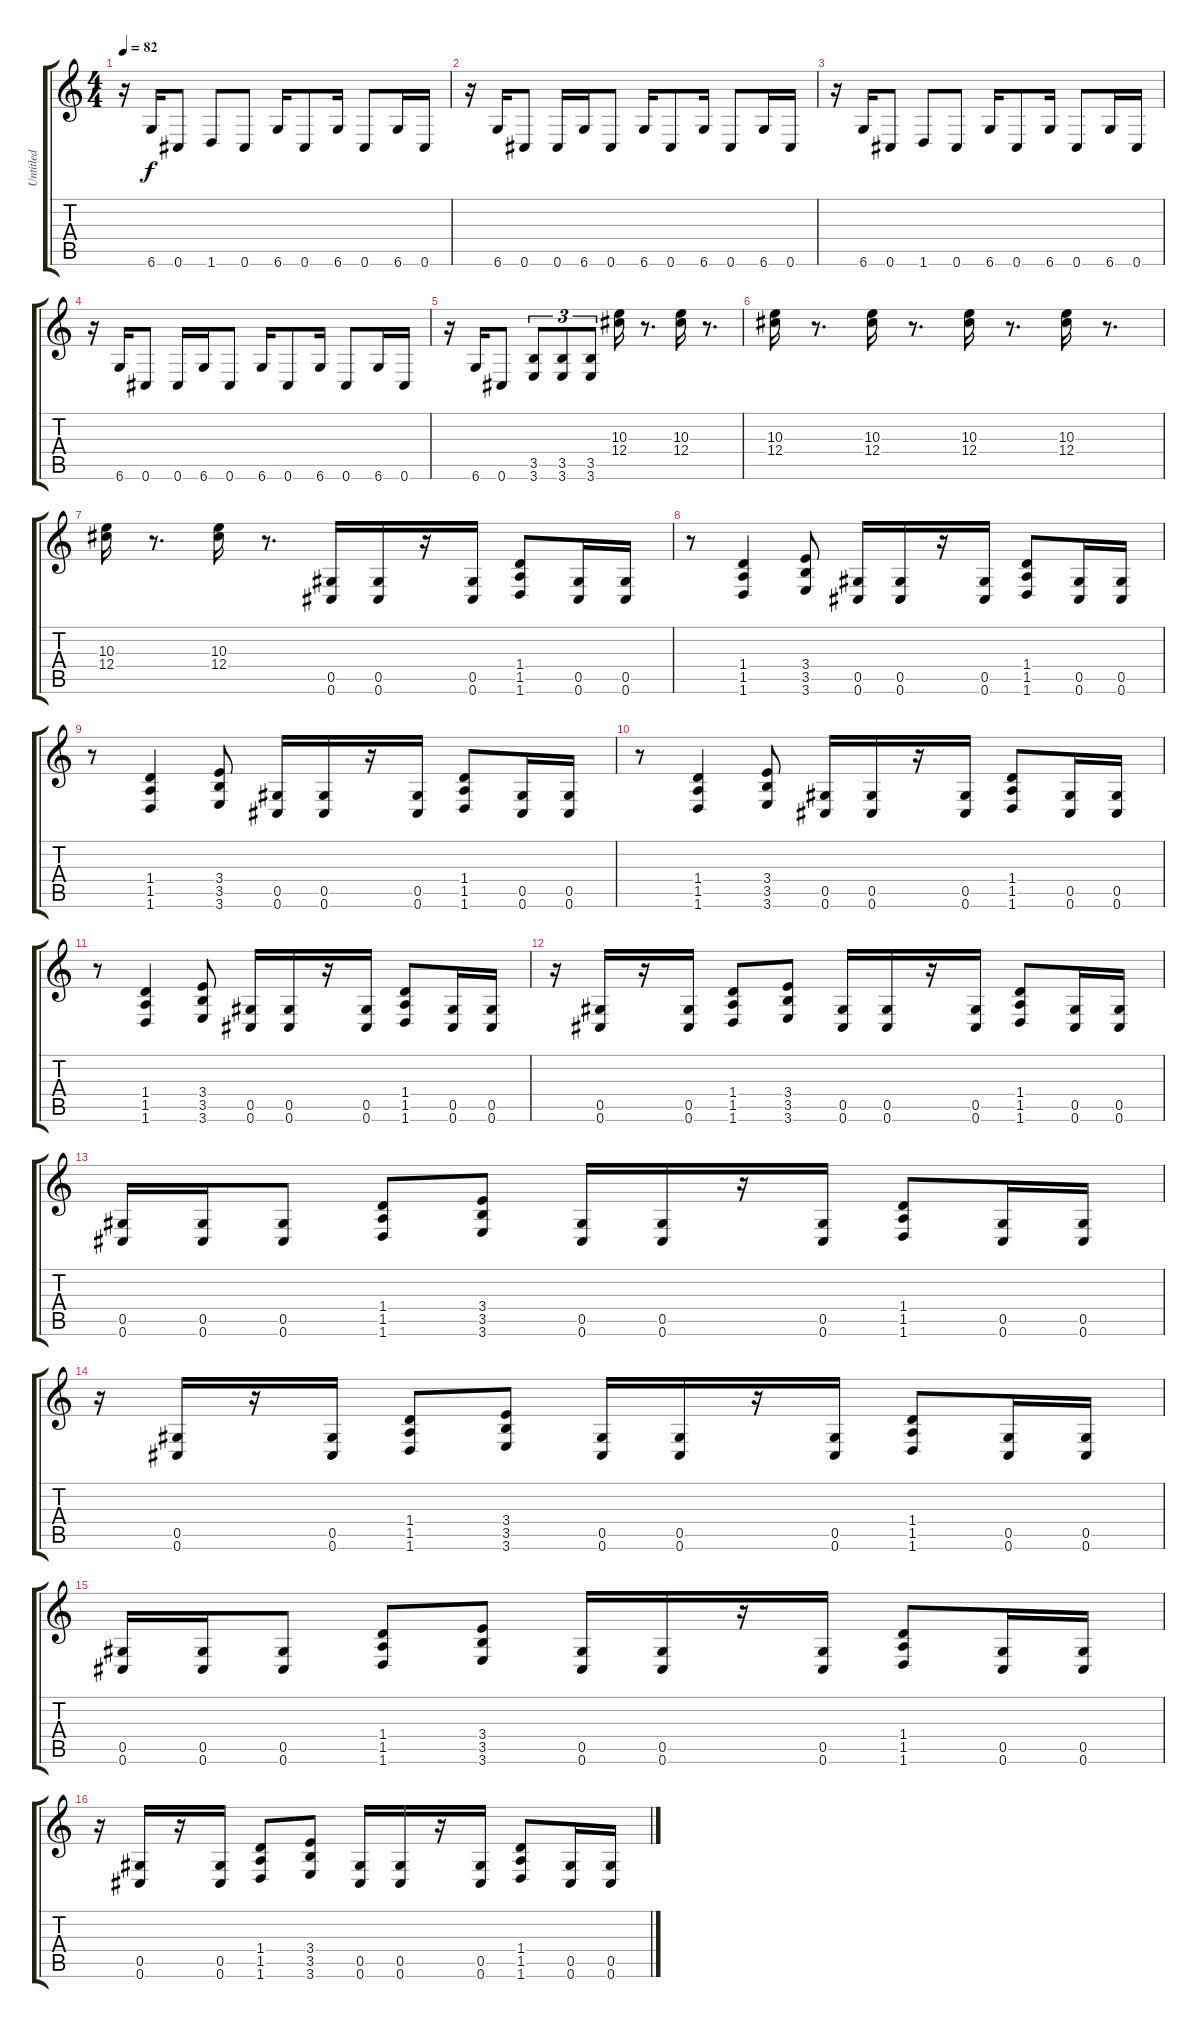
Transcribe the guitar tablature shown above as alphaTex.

\track ("Untitled" "Untitled") {instrument distortionguitar}
\staff {score tabs}
\tuning (Eb4 Bb3 Gb3 Db3 Ab2 Db2) {hide}
\ts (4 4)
\tempo 82
\clef g2
\ks c
r.16{dy f} 6.6.16 0.6.8 1.6.8 0.6.8 6.6.16 0.6.8 6.6.16 0.6.8 6.6.16 0.6.16 |
r.16 6.6.16 0.6.8 0.6.16 6.6.16 0.6.8 6.6.16 0.6.8 6.6.16 0.6.8 6.6.16 0.6.16 |
r.16 6.6.16 0.6.8 1.6.8 0.6.8 6.6.16 0.6.8 6.6.16 0.6.8 6.6.16 0.6.16 |
r.16 6.6.16 0.6.8 0.6.16 6.6.16 0.6.8 6.6.16 0.6.8 6.6.16 0.6.8 6.6.16 0.6.16 |
r.16 6.6.16 0.6.8 (3.5 3.6).8{tu (3 2)} (3.5 3.6).8{tu (3 2)} (3.5 3.6).8{tu (3 2)} (10.3 12.4).16 r.8{d} (10.3 12.4).16 r.8{d} |
(10.3 12.4).16 r.8{d} (10.3 12.4).16 r.8{d} (10.3 12.4).16 r.8{d} (10.3 12.4).16 r.8{d} |
(10.3 12.4).16 r.8{d} (10.3 12.4).16 r.8{d} (0.5 0.6).16 (0.5 0.6).16 r.16 (0.5 0.6).16 (1.4 1.5 1.6).8 (0.5 0.6).16 (0.5 0.6).16 |
r.8 (1.4 1.5 1.6).4 (3.4 3.5 3.6).8 (0.5 0.6).16 (0.5 0.6).16 r.16 (0.5 0.6).16 (1.4 1.5 1.6).8 (0.5 0.6).16 (0.5 0.6).16 |
r.8 (1.4 1.5 1.6).4 (3.4 3.5 3.6).8 (0.5 0.6).16 (0.5 0.6).16 r.16 (0.5 0.6).16 (1.4 1.5 1.6).8 (0.5 0.6).16 (0.5 0.6).16 |
r.8 (1.4 1.5 1.6).4 (3.4 3.5 3.6).8 (0.5 0.6).16 (0.5 0.6).16 r.16 (0.5 0.6).16 (1.4 1.5 1.6).8 (0.5 0.6).16 (0.5 0.6).16 |
r.8 (1.4 1.5 1.6).4 (3.4 3.5 3.6).8 (0.5 0.6).16 (0.5 0.6).16 r.16 (0.5 0.6).16 (1.4 1.5 1.6).8 (0.5 0.6).16 (0.5 0.6).16 |
r.16 (0.5 0.6).16 r.16 (0.5 0.6).16 (1.4 1.5 1.6).8 (3.4 3.5 3.6).8 (0.5 0.6).16 (0.5 0.6).16 r.16 (0.5 0.6).16 (1.4 1.5 1.6).8 (0.5 0.6).16 (0.5 0.6).16 |
(0.5 0.6).16 (0.5 0.6).16 (0.5 0.6).8 (1.4 1.5 1.6).8 (3.4 3.5 3.6).8 (0.5 0.6).16 (0.5 0.6).16 r.16 (0.5 0.6).16 (1.4 1.5 1.6).8 (0.5 0.6).16 (0.5 0.6).16 |
r.16 (0.5 0.6).16 r.16 (0.5 0.6).16 (1.4 1.5 1.6).8 (3.4 3.5 3.6).8 (0.5 0.6).16 (0.5 0.6).16 r.16 (0.5 0.6).16 (1.4 1.5 1.6).8 (0.5 0.6).16 (0.5 0.6).16 |
(0.5 0.6).16 (0.5 0.6).16 (0.5 0.6).8 (1.4 1.5 1.6).8 (3.4 3.5 3.6).8 (0.5 0.6).16 (0.5 0.6).16 r.16 (0.5 0.6).16 (1.4 1.5 1.6).8 (0.5 0.6).16 (0.5 0.6).16 |
r.16 (0.5 0.6).16 r.16 (0.5 0.6).16 (1.4 1.5 1.6).8 (3.4 3.5 3.6).8 (0.5 0.6).16 (0.5 0.6).16 r.16 (0.5 0.6).16 (1.4 1.5 1.6).8 (0.5 0.6).16 (0.5 0.6).16
